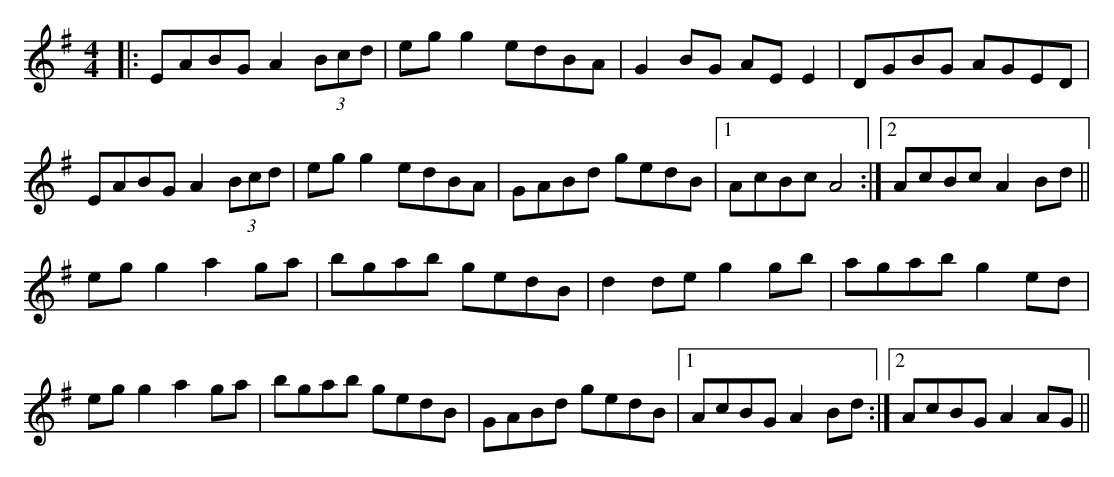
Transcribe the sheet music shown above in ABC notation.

X:1
M:4/4
K:Ador
|:EABG A2 (3Bcd|egg2 edBA|G2 BG AEE2|DGBG AGED|
EABG A2 (3Bcd|egg2 edBA|GABd gedB|1 AcBc A4:|2 AcBc A2Bd||
egg2 a2ga|bgab gedB|d2de g2gb|agab g2ed|
egg2 a2ga|bgab gedB|GABd gedB|1 AcBG A2Bd:|2 AcBG A2AG||
